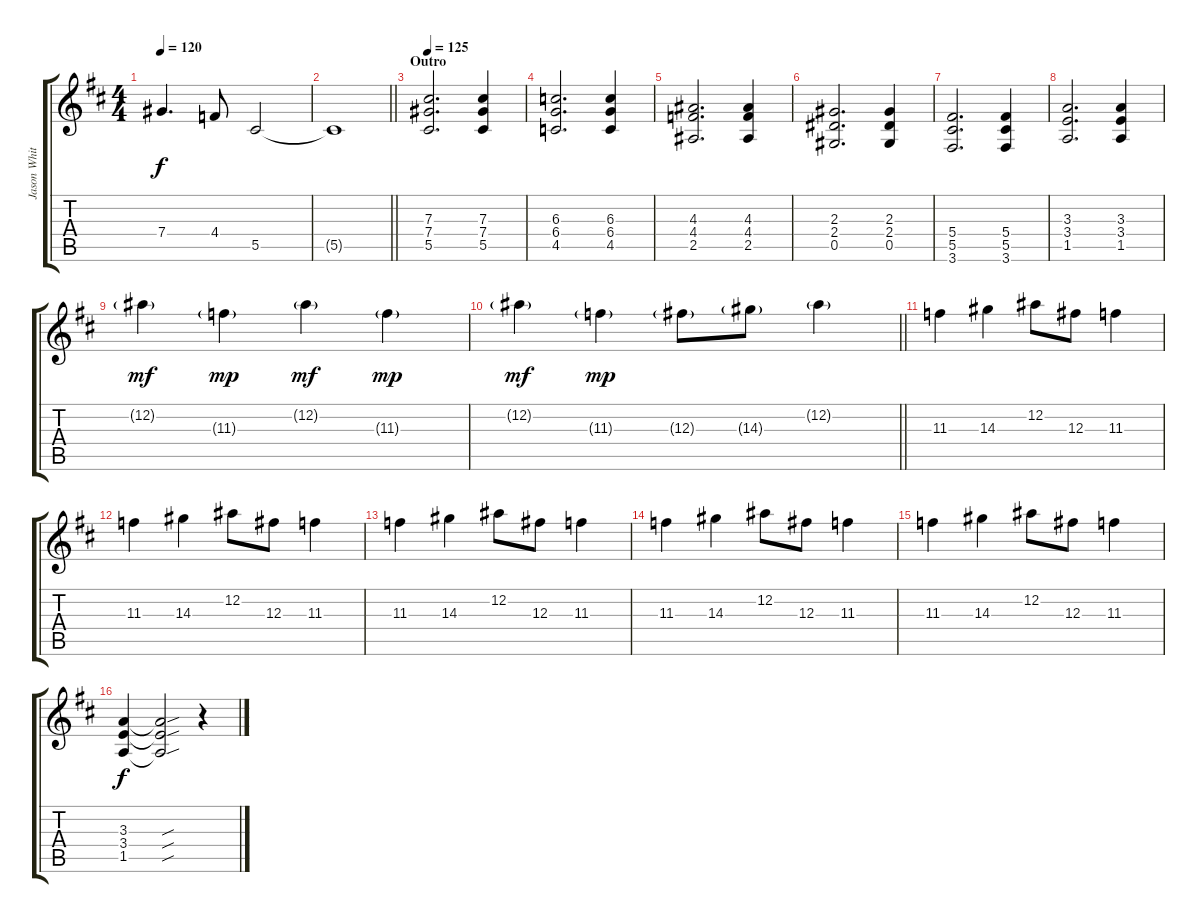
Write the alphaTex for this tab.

\track ("Jason White (Lead Guitar)" "Jason Whit") {instrument distortionguitar}
\staff {score tabs}
\tuning (Eb4 Bb3 Gb3 Db3 Ab2 Eb2) {hide}
\ts (4 4)
\tempo 120
\clef g2
\ks d
7.4.4{d dy f} 4.4.8 5.5.2 |
\barLineRight lightlight
5.5{t}.1 |
\section ("" "Outro")
\tempo 125
(7.3 7.4 5.5).2{d volume 13 balance 8} (7.3 7.4 5.5).4 |
(6.3 6.4 4.5).2{d} (6.3 6.4 4.5).4 |
(4.3 4.4 2.5).2{d} (4.3 4.4 2.5).4 |
(2.3 2.4 0.5).2{d} (2.3 2.4 0.5).4 |
(5.4 5.5 3.6).2{d} (5.4 5.5 3.6).4 |
(3.3 3.4 1.5).2{d} (3.3 3.4 1.5).4 |
12.2{g}.4{dy mf} 11.3{g}.4{dy mp} 12.2{g}.4{dy mf} 11.3{g}.4{dy mp} |
\barLineRight lightlight
12.2{g}.4{dy mf} 11.3{g}.4{dy mp} 12.3{g}.8 14.3{g}.8 12.2{g}.4 |
11.3.4 14.3.4 12.2.8 12.3.8 11.3.4 |
11.3.4 14.3.4 12.2.8 12.3.8 11.3.4 |
11.3.4 14.3.4 12.2.8 12.3.8 11.3.4 |
11.3.4 14.3.4 12.2.8 12.3.8 11.3.4 |
11.3.4 14.3.4 12.2.8 12.3.8 11.3.4 |
(3.3 3.4 1.5).4{dy f} (3.3{sou t} 3.4{sou t} 1.5{sou t}).2 r.4
